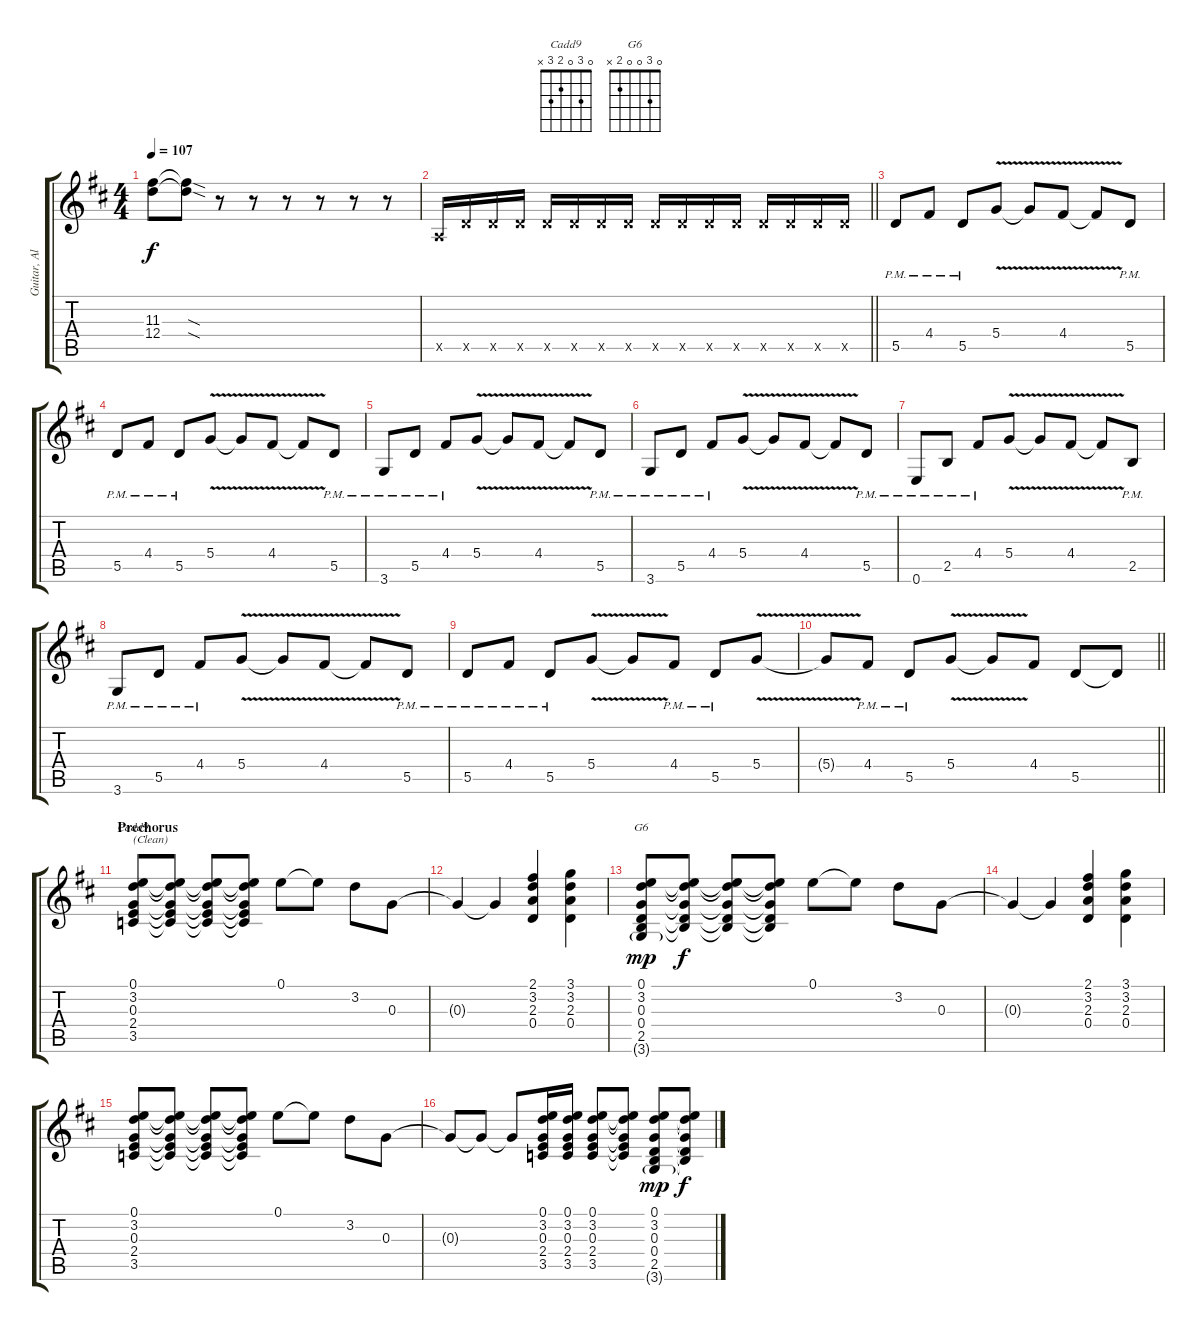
\track ("Guitar, Alternate Lead" "Guitar, Al") {instrument distortionguitar}
\staff {score tabs}
\tuning (E4 B3 G3 D3 A2 E2) {hide}
\chord ("Cadd9" 0 3 0 2 3 x)
\chord ("G6" 0 3 0 0 2 x)
\ts (4 4)
\tempo 107
\clef g2
\ks d
(11.3{t} 12.4{t}).8{dy f} (11.3{sod t} 12.4{sod t}).8 r.8 r.8 r.8 r.8 r.8 r.8 |
\barLineRight lightlight
0.5{x}.16{volume 16} 5.5{x}.16 5.5{x}.16 5.5{x}.16 5.5{x}.16 5.5{x}.16 5.5{x}.16 5.5{x}.16 5.5{x}.16 5.5{x}.16 5.5{x}.16 5.5{x}.16 5.5{x}.16 5.5{x}.16 5.5{x}.16 5.5{x}.16 |
5.5{pm}.8 4.4{pm}.8 5.5{pm}.8 5.4{v}.8 5.4{t}.8 4.4{v}.8 4.4{t}.8 5.5{pm}.8 |
5.5{pm}.8 4.4{pm}.8 5.5{pm}.8 5.4{v}.8 5.4{t}.8 4.4{v}.8 4.4{t}.8 5.5{pm}.8 |
3.6{pm}.8 5.5{pm}.8 4.4{pm}.8 5.4{v}.8 5.4{t}.8 4.4{v}.8 4.4{t}.8 5.5{pm}.8 |
3.6{pm}.8 5.5{pm}.8 4.4{pm}.8 5.4{v}.8 5.4{t}.8 4.4{v}.8 4.4{t}.8 5.5{pm}.8 |
0.6{pm}.8 2.5{pm}.8 4.4{pm}.8 5.4{v}.8 5.4{t}.8 4.4{v}.8 4.4{t}.8 2.5{pm}.8 |
3.6{pm}.8 5.5{pm}.8 4.4{pm}.8 5.4{v}.8 5.4{t}.8 4.4{v}.8 4.4{t}.8 5.5{pm}.8 |
5.5{pm}.8 4.4{pm}.8 5.5{pm}.8 5.4{v}.8 5.4{t}.8 4.4{pm}.8 5.5{pm}.8 5.4{v}.8 |
\barLineRight lightlight
5.4{t}.8 4.4{pm}.8 5.5{pm}.8 5.4{v}.8 5.4{t}.8 4.4.8 5.5.8 5.5{t}.8 |
\section ("" "Prechorus")
(0.1 3.2 0.3 2.4 3.5).8{ch "Cadd9" txt "(Clean)" instrument electricguitarclean} (0.1{t} 3.2{t} 0.3{t} 2.4{t} 3.5{t}).8 (0.1{t} 3.2{t} 0.3{t} 2.4{t} 3.5{t}).8 (0.1{t} 3.2{t} 0.3{t} 2.4{t} 3.5{t}).8 0.1.8 0.1{t}.8 3.2.8 0.3.8 |
0.3{t}.4 0.3{t}.4 (2.1 3.2 2.3 0.4).4 (3.1 3.2 2.3 0.4).4 |
(0.1 3.2 0.3 0.4 2.5 3.6{g}).8{ch "G6" dy mp} (0.1{t} 3.2{t} 0.3{t} 0.4{t} 2.5{t}).8{dy f} (0.1{t} 3.2{t} 0.3{t} 0.4{t} 2.5{t}).8 (0.1{t} 3.2{t} 0.3{t} 0.4{t} 2.5{t}).8 0.1.8 0.1{t}.8 3.2.8 0.3.8 |
0.3{t}.4 0.3{t}.4 (2.1 3.2 2.3 0.4).4 (3.1 3.2 2.3 0.4).4 |
(0.1 3.2 0.3 2.4 3.5).8 (0.1{t} 3.2{t} 0.3{t} 2.4{t} 3.5{t}).8 (0.1{t} 3.2{t} 0.3{t} 2.4{t} 3.5{t}).8 (0.1{t} 3.2{t} 0.3{t} 2.4{t} 3.5{t}).8 0.1.8 0.1{t}.8 3.2.8 0.3.8 |
0.3{t}.8 0.3{t}.8 0.3{t}.8 (0.1 3.2 0.3 2.4 3.5).16 (0.1 3.2 0.3 2.4 3.5).16 (0.1 3.2 0.3 2.4 3.5).8 (0.1{t} 3.2{t} 0.3{t} 2.4{t} 3.5{t}).8 (0.1 3.2 0.3 0.4 2.5 3.6{g}).8{dy mp} (0.1{t} 3.2{t} 0.3{t} 0.4{t} 2.5{t}).8{dy f}
